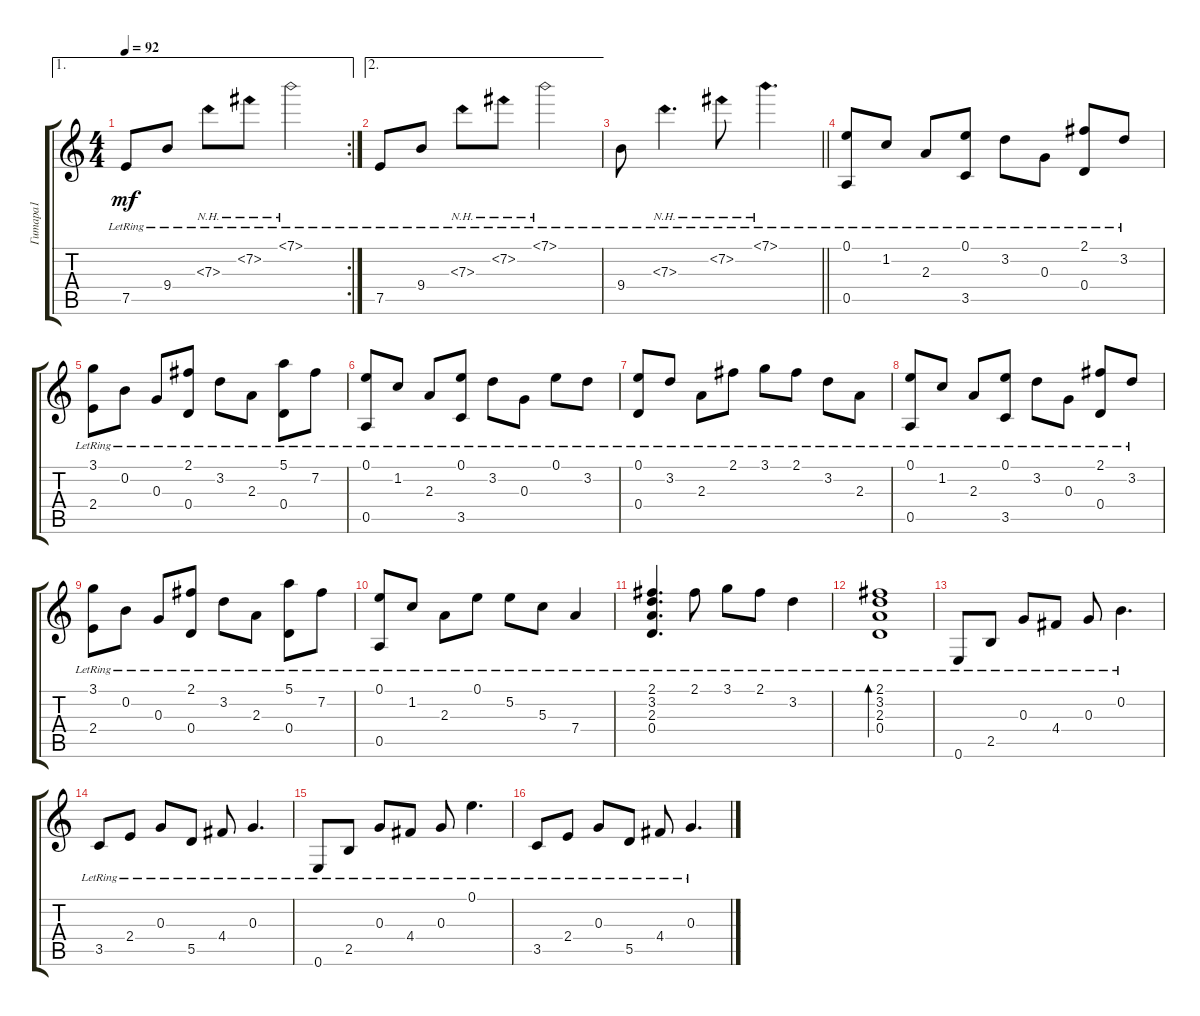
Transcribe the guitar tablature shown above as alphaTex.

\track ("Гитара1" "Гитара1") {instrument acousticguitarnylon}
\staff {score tabs}
\tuning (E4 B3 G3 D3 A2 E2) {hide}
\ae 1
\rc 2
\ts (4 4)
\tempo 92
\clef g2
\ks c
7.5{lr}.8{dy mf} 9.4{lr}.8 7.3{nh lr}.8 7.2{nh lr}.8 7.1{nh lr}.2 |
\ae 2
7.5{lr}.8 9.4{lr}.8 7.3{nh lr}.8 7.2{nh lr}.8 7.1{nh lr}.2 |
\barLineRight lightlight
9.4{lr}.8 7.3{nh lr}.4{d} 7.2{nh lr}.8 7.1{nh lr}.4{d} |
(0.1{lr} 0.5{lr}).8 1.2{lr}.8 2.3{lr}.8 (0.1{lr} 3.5{lr}).8 3.2{lr}.8 0.3{lr}.8 (2.1{lr} 0.4{lr}).8 3.2{lr}.8 |
(3.1{lr} 2.4{lr}).8 0.2{lr}.8 0.3{lr}.8 (2.1{lr} 0.4{lr}).8 3.2{lr}.8 2.3{lr}.8 (5.1{lr} 0.4{lr}).8 7.2{lr}.8 |
(0.1{lr} 0.5{lr}).8 1.2{lr}.8 2.3{lr}.8 (0.1{lr} 3.5{lr}).8 3.2{lr}.8 0.3{lr}.8 0.1{lr}.8 3.2{lr}.8 |
(0.1{lr} 0.4{lr}).8 3.2{lr}.8 2.3{lr}.8 2.1{lr}.8 3.1{lr}.8 2.1{lr}.8 3.2{lr}.8 2.3{lr}.8 |
(0.1{lr} 0.5{lr}).8 1.2{lr}.8 2.3{lr}.8 (0.1{lr} 3.5{lr}).8 3.2{lr}.8 0.3{lr}.8 (2.1{lr} 0.4{lr}).8 3.2{lr}.8 |
(3.1{lr} 2.4{lr}).8 0.2{lr}.8 0.3{lr}.8 (2.1{lr} 0.4{lr}).8 3.2{lr}.8 2.3{lr}.8 (5.1{lr} 0.4{lr}).8 7.2{lr}.8 |
(0.1{lr} 0.5{lr}).8 1.2{lr}.8 2.3{lr}.8 0.1{lr}.8 5.2{lr}.8 5.3{lr}.8 7.4{lr}.4 |
(2.1{lr} 3.2{lr} 2.3{lr} 0.4{lr}).4{d} 2.1{lr}.8 3.1{lr}.8 2.1{lr}.8 3.2{lr}.4 |
(2.1{lr} 3.2{lr} 2.3{lr} 0.4{lr}).1{bd 240} |
0.6{lr}.8 2.5{lr}.8 0.3{lr}.8 4.4{lr}.8 0.3{lr}.8 0.2{lr}.4{d} |
3.5{lr}.8 2.4{lr}.8 0.3{lr}.8 5.5{lr}.8 4.4{lr}.8 0.3{lr}.4{d} |
0.6{lr}.8 2.5{lr}.8 0.3{lr}.8 4.4{lr}.8 0.3{lr}.8 0.1{lr}.4{d} |
3.5{lr}.8 2.4{lr}.8 0.3{lr}.8 5.5{lr}.8 4.4{lr}.8 0.3{lr}.4{d}
